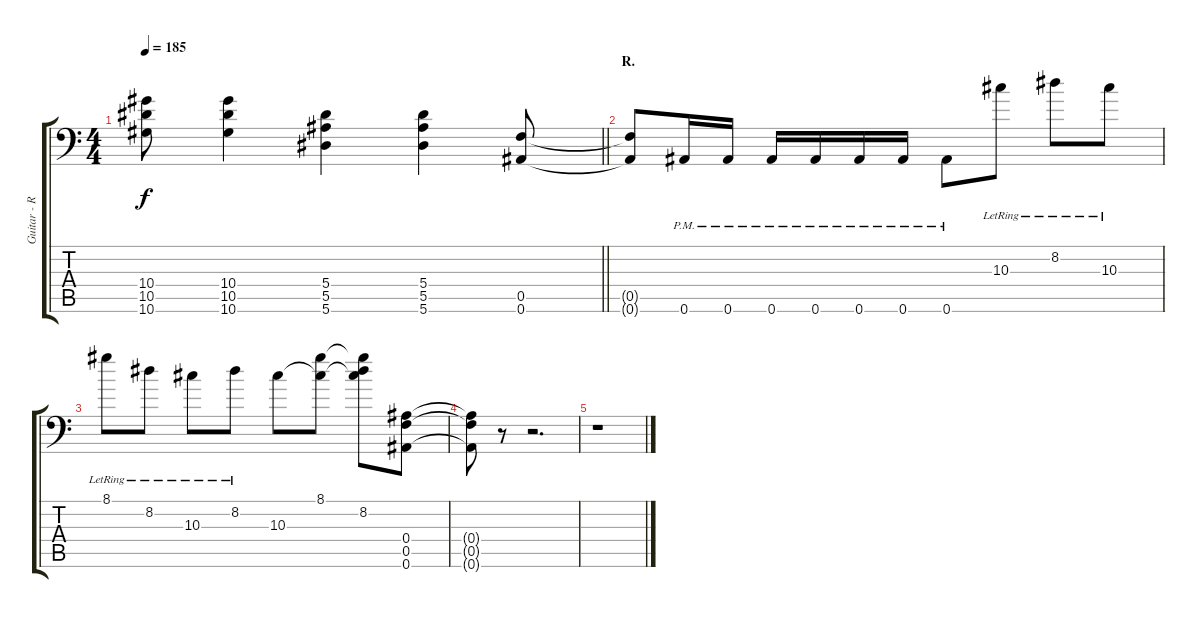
\track ("Guitar - Right" "Guitar - R") {instrument distortionguitar}
\staff {score tabs}
\tuning (C4 G3 Eb3 Bb2 F2 Bb1) {hide}
\ts (4 4)
\tempo 185
\clef f4
\barLineRight lightlight
\ks c
(10.4 10.5 10.6).8{dy f} (10.4 10.5 10.6).4 (5.4 5.5 5.6).4 (5.4 5.5 5.6).4 (0.5 0.6).8 |
\section ("" "R.")
(0.5{t} 0.6{t}).8 0.6{pm}.16 0.6{pm}.16 0.6{pm}.16 0.6{pm}.16 0.6{pm}.16 0.6{pm}.16 0.6{pm}.8 10.3{lr}.8 8.2{lr}.8 10.3{lr}.8 |
8.1{lr}.8 8.2{lr}.8 10.3{lr}.8 8.2{lr}.8 10.3.8 (8.1 10.3{t}).8 (8.1{t} 8.2 10.3{t}).8 (0.4 0.5 0.6).8 |
(0.4{t} 0.5{t} 0.6{t}).8 r.8 r.2{d} |
r.1
